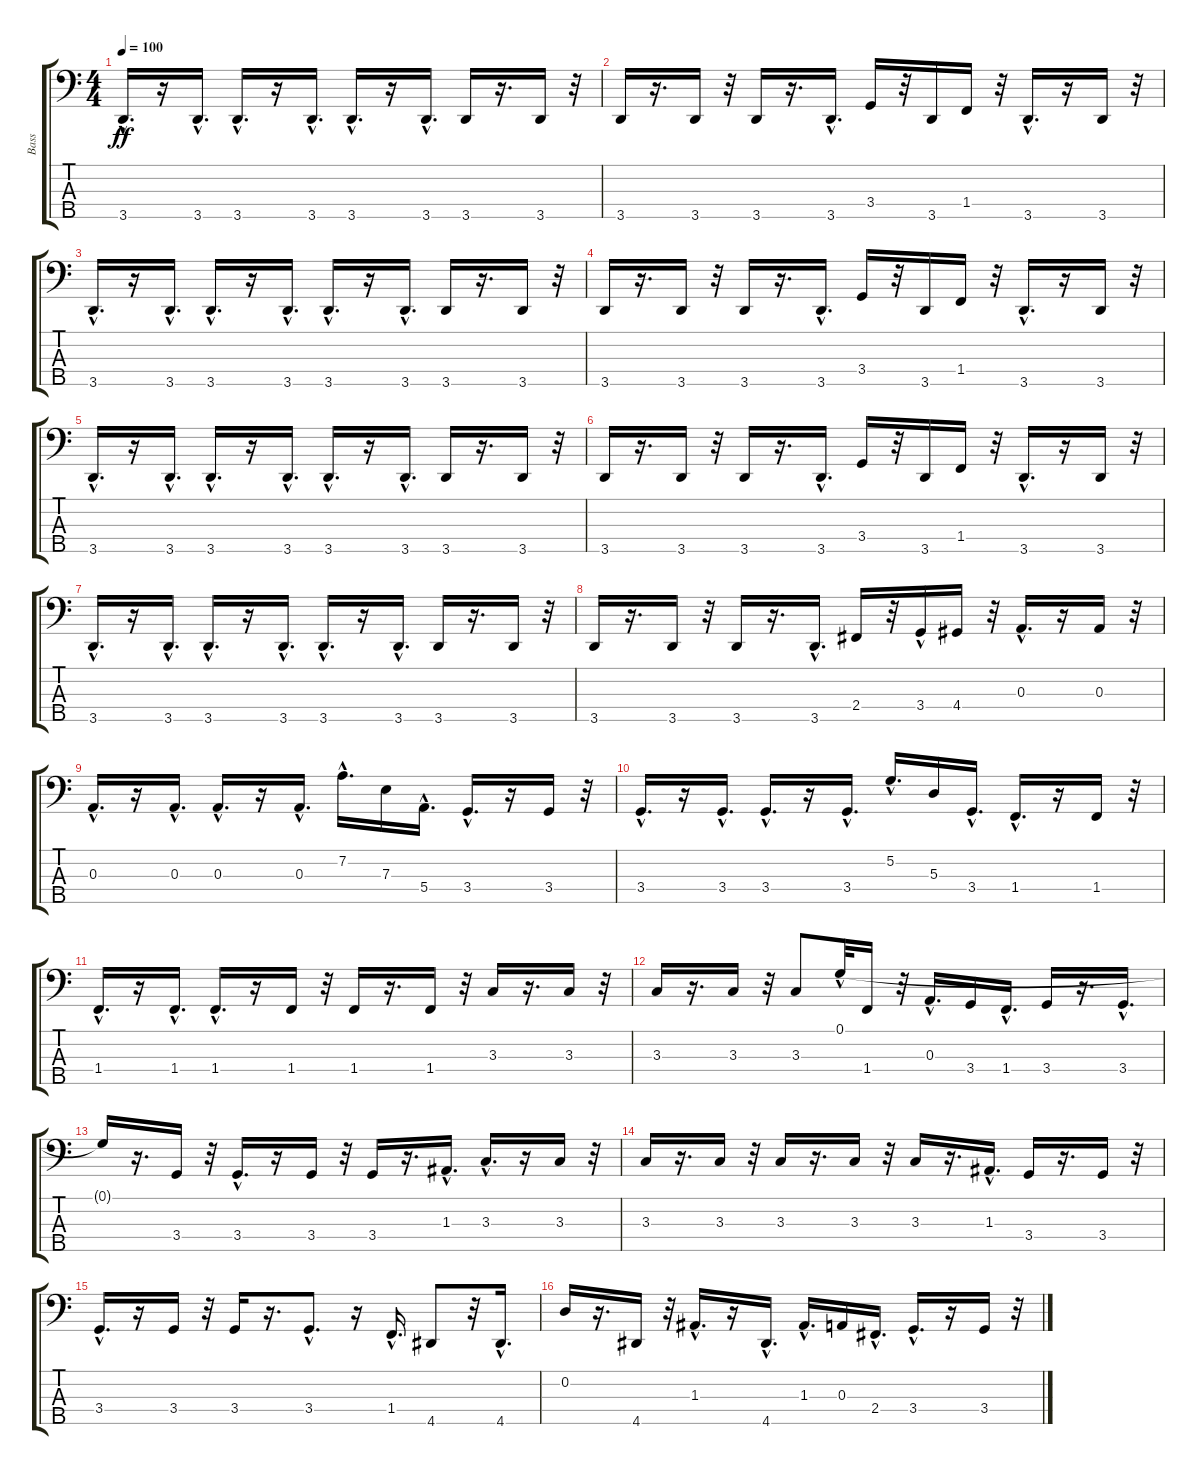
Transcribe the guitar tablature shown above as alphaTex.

\track ("Bass" "Bass") {instrument electricbassfinger}
\staff {score tabs}
\tuning (G2 D2 A1 E1 B0) {hide}
\ts (4 4)
\tempo 100
\clef f4
\ks c
3.5{hac}.16{d dy ff} r.16 3.5{hac}.16{d} 3.5{hac}.16{d} r.16 3.5{hac}.16{d} 3.5{hac}.16{d} r.16 3.5{hac}.16{d} 3.5.16 r.16{d} 3.5.16 r.32 |
3.5.16 r.16{d} 3.5.16 r.32 3.5.16 r.16{d} 3.5{hac}.16{d} 3.4.16 r.32 3.5.16 1.4.16 r.32 3.5{hac}.16{d} r.16 3.5.16 r.32 |
3.5{hac}.16{d} r.16 3.5{hac}.16{d} 3.5{hac}.16{d} r.16 3.5{hac}.16{d} 3.5{hac}.16{d} r.16 3.5{hac}.16{d} 3.5.16 r.16{d} 3.5.16 r.32 |
3.5.16 r.16{d} 3.5.16 r.32 3.5.16 r.16{d} 3.5{hac}.16{d} 3.4.16 r.32 3.5.16 1.4.16 r.32 3.5{hac}.16{d} r.16 3.5.16 r.32 |
3.5{hac}.16{d} r.16 3.5{hac}.16{d} 3.5{hac}.16{d} r.16 3.5{hac}.16{d} 3.5{hac}.16{d} r.16 3.5{hac}.16{d} 3.5.16 r.16{d} 3.5.16 r.32 |
3.5.16 r.16{d} 3.5.16 r.32 3.5.16 r.16{d} 3.5{hac}.16{d} 3.4.16 r.32 3.5.16 1.4.16 r.32 3.5{hac}.16{d} r.16 3.5.16 r.32 |
3.5{hac}.16{d} r.16 3.5{hac}.16{d} 3.5{hac}.16{d} r.16 3.5{hac}.16{d} 3.5{hac}.16{d} r.16 3.5{hac}.16{d} 3.5.16 r.16{d} 3.5.16 r.32 |
3.5.16 r.16{d} 3.5.16 r.32 3.5.16 r.16{d} 3.5{hac}.16{d} 2.4.16 r.32 3.4{hac}.16 4.4.16 r.32 0.3{hac}.16{d} r.16 0.3.16 r.32 |
0.3{hac}.16{d} r.16 0.3{hac}.16{d} 0.3{hac}.16{d} r.16 0.3{hac}.16{d} 7.2{hac}.16{d} 7.3.16 5.4{hac}.16{d} 3.4{hac}.16{d} r.16 3.4.16 r.32 |
3.4{hac}.16{d} r.16 3.4{hac}.16{d} 3.4{hac}.16{d} r.16 3.4{hac}.16{d} 5.2{hac}.16{d} 5.3.16 3.4{hac}.16{d} 1.4{hac}.16{d} r.16 1.4.16 r.32 |
1.4{hac}.16{d} r.16 1.4{hac}.16{d} 1.4{hac}.16{d} r.16 1.4.16 r.32 1.4.16 r.16{d} 1.4.16 r.32 3.3.16 r.16{d} 3.3.16 r.32 |
3.3.16 r.16{d} 3.3.16 r.32 3.3.8 0.1{hac}.32 1.4.16 r.32 0.3{hac}.16{d} 3.4.16 1.4{hac}.16{d} 3.4.16 r.16{d} 3.4{hac}.16{d} |
0.1{t}.16 r.16{d} 3.4.16 r.32 3.4{hac}.16{d} r.16 3.4.16 r.32 3.4.16 r.16{d} 1.3{hac}.16{d} 3.3{hac}.16{d} r.16 3.3.16 r.32 |
3.3.16 r.16{d} 3.3.16 r.32 3.3.16 r.16{d} 3.3.16 r.32 3.3.16 r.16{d} 1.3{hac}.16{d} 3.4.16 r.16{d} 3.4.16 r.32 |
3.4{hac}.16{d} r.16 3.4.16 r.32 3.4.16 r.16{d} 3.4{hac}.8{d} r.16 1.4{hac}.16{d} 4.5.8 r.32 4.5{hac}.16{d} |
0.2.16 r.16{d} 4.5.16 r.32 1.3{hac}.16{d} r.16 4.5{hac}.16{d} 1.3{hac}.16{d} 0.3.16 2.4{hac}.16{d} 3.4{hac}.16{d} r.16 3.4.16 r.32
